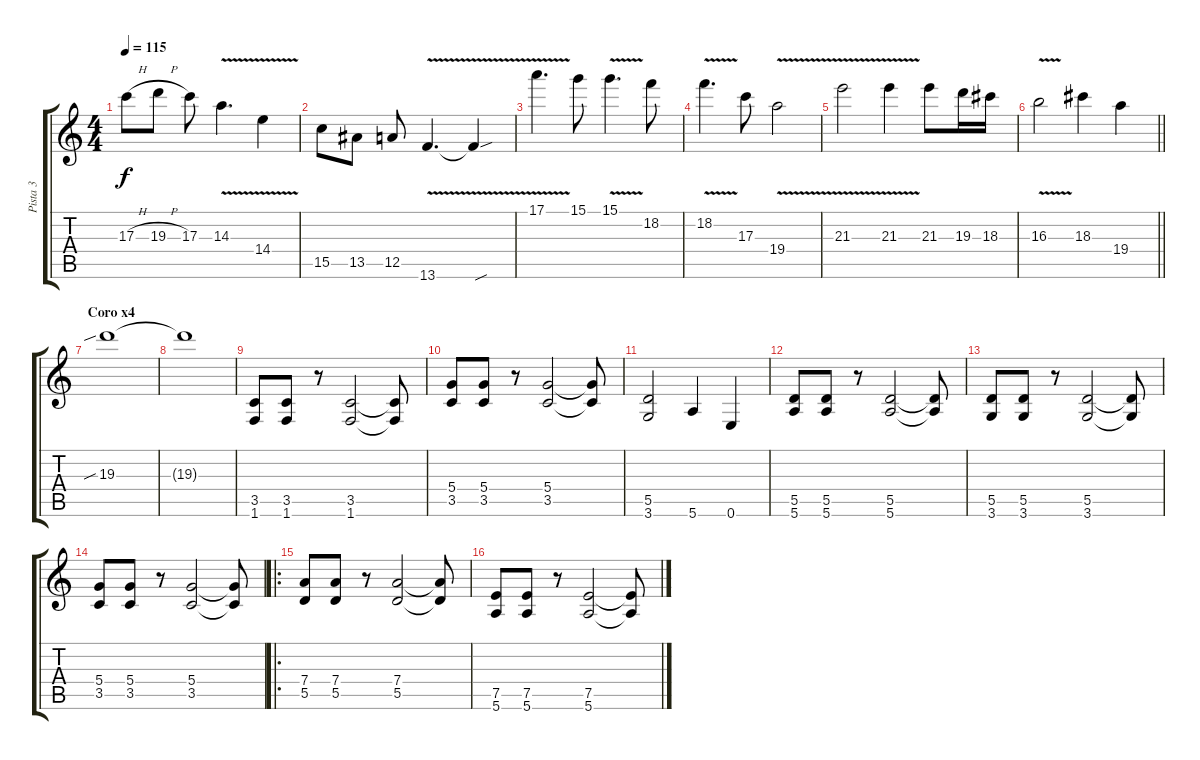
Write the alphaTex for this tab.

\track ("Pista 3" "Pista 3") {instrument distortionguitar}
\staff {score tabs}
\tuning (E4 B3 G3 D3 A2 E2) {hide}
\ts (4 4)
\tempo 115
\clef g2
\ks c
17.3{h}.8{dy f} 19.3{h}.8 17.3.8 14.3{v}.4{d} 14.4{v}.4 |
15.5.8 13.5.8 12.5.8 13.6{v}.4{d} 13.6{sou t}.4 |
17.1{v}.4{d} 15.1.8 15.1{v}.4{d} 18.2.8 |
18.2{v}.4{d} 17.3.8 19.4{v}.2 |
21.3{v}.2 21.3{v}.4 21.3.8 19.3.16 18.3.16 |
\barLineRight lightlight
16.3{v}.2 18.3.4 19.4.4 |
\section ("" "Coro x4")
19.3{sib}.1{volume 2} |
19.3{t}.1 |
(3.5 1.6).8{volume 12} (3.5 1.6).8 r.8 (3.5 1.6).2 (3.5{t} 1.6{t}).8 |
(5.4 3.5).8 (5.4 3.5).8 r.8 (5.4 3.5).2 (5.4{t} 3.5{t}).8 |
(5.5 3.6).2 5.6.4 0.6.4 |
(5.5 5.6).8 (5.5 5.6).8 r.8 (5.5 5.6).2 (5.5{t} 5.6{t}).8 |
(5.5 3.6).8 (5.5 3.6).8 r.8 (5.5 3.6).2 (5.5{t} 3.6{t}).8 |
(5.4 3.5).8 (5.4 3.5).8 r.8 (5.4 3.5).2 (5.4{t} 3.5{t}).8 |
\ro
(7.4 5.5).8 (7.4 5.5).8 r.8 (7.4 5.5).2 (7.4{t} 5.5{t}).8 |
(7.5 5.6).8 (7.5 5.6).8 r.8 (7.5 5.6).2 (7.5{t} 5.6{t}).8
